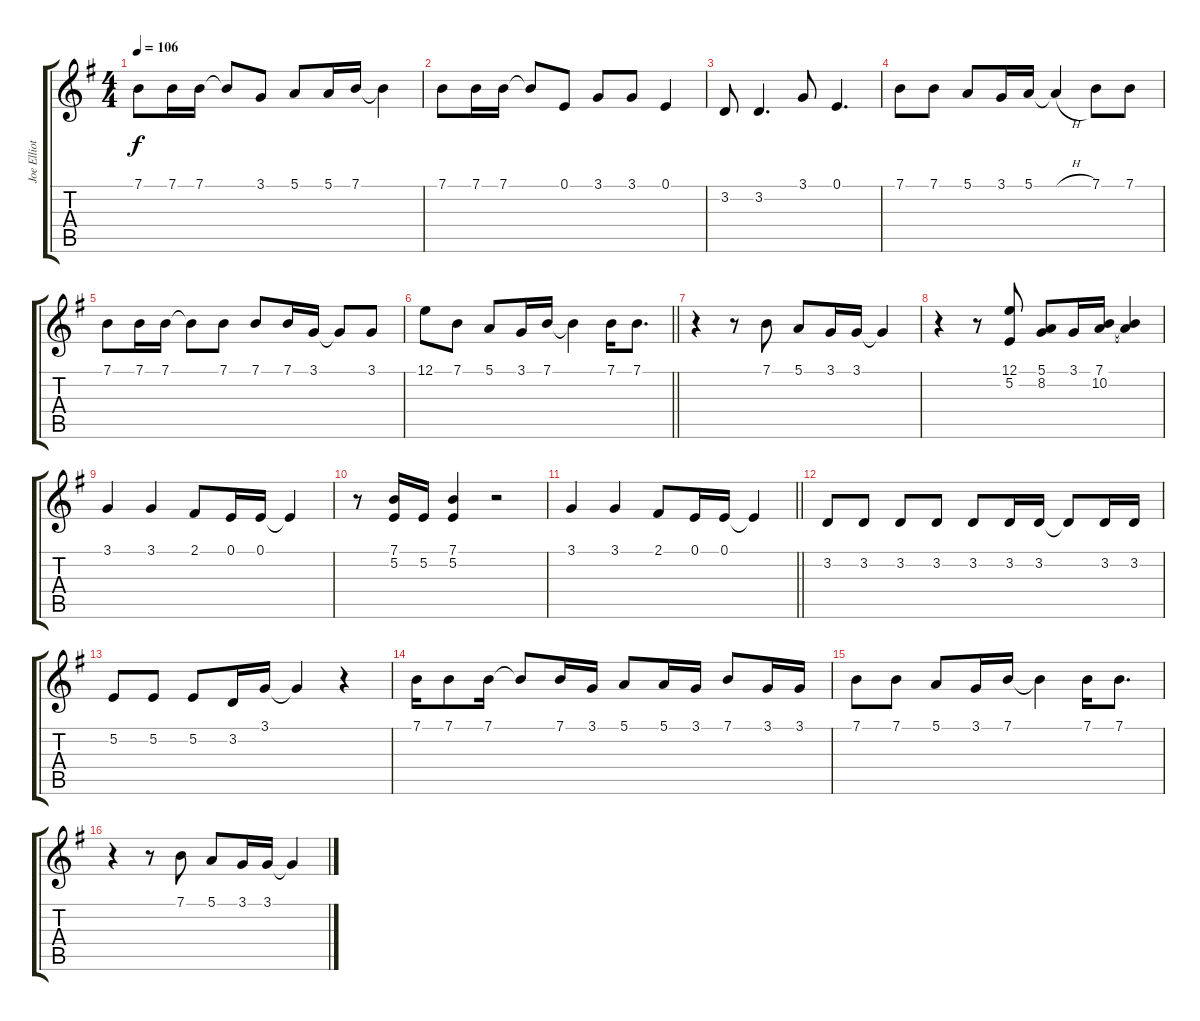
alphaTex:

\track ("Joe Elliott" "Joe Elliot") {instrument lead1square}
\staff {score tabs}
\tuning (E4 B3 G3 D3 A2 E2) {hide}
\ts (4 4)
\tempo 106
\clef g2
\ks eminor
7.1.8{dy f} 7.1.16 7.1.16 7.1{t}.8 3.1.8 5.1.8 5.1.16 7.1.16 7.1{t}.4 |
7.1.8 7.1.16 7.1.16 7.1{t}.8 0.1.8 3.1.8 3.1.8 0.1.4 |
3.2.8 3.2.4{d} 3.1.8 0.1.4{d} |
7.1.8 7.1.8 5.1.8 3.1.16 5.1.16 5.1{h t}.4 7.1.8 7.1.8 |
7.1.8 7.1.16 7.1.16 7.1{t}.8 7.1.8 7.1.8 7.1.16 3.1.16 3.1{t}.8 3.1.8 |
\barLineRight lightlight
12.1.8 7.1.8 5.1.8 3.1.16 7.1.16 7.1{t}.4 7.1.16 7.1.8{d} |
r.4 r.8 7.1.8 5.1.8 3.1.16 3.1.16 3.1{t}.4 |
r.4 r.8 (12.1 5.2).8 (5.1 8.2).8 3.1.16 (7.1 10.2).16 (7.1{t} 10.2{t}).4 |
3.1.4 3.1.4 2.1.8 0.1.16 0.1.16 0.1{t}.4 |
r.8 (7.1 5.2).16 5.2.16 (7.1 5.2).4 r.2 |
\barLineRight lightlight
3.1.4 3.1.4 2.1.8 0.1.16 0.1.16 0.1{t}.4 |
3.2.8 3.2.8 3.2.8 3.2.8 3.2.8 3.2.16 3.2.16 3.2{t}.8 3.2.16 3.2.16 |
5.2.8 5.2.8 5.2.8 3.2.16 3.1.16 3.1{t}.4 r.4 |
7.1.16 7.1.8 7.1.16 7.1{t}.8 7.1.16 3.1.16 5.1.8 5.1.16 3.1.16 7.1.8 3.1.16 3.1.16 |
7.1.8 7.1.8 5.1.8 3.1.16 7.1.16 7.1{t}.4 7.1.16 7.1.8{d} |
r.4 r.8 7.1.8 5.1.8 3.1.16 3.1.16 3.1{t}.4
